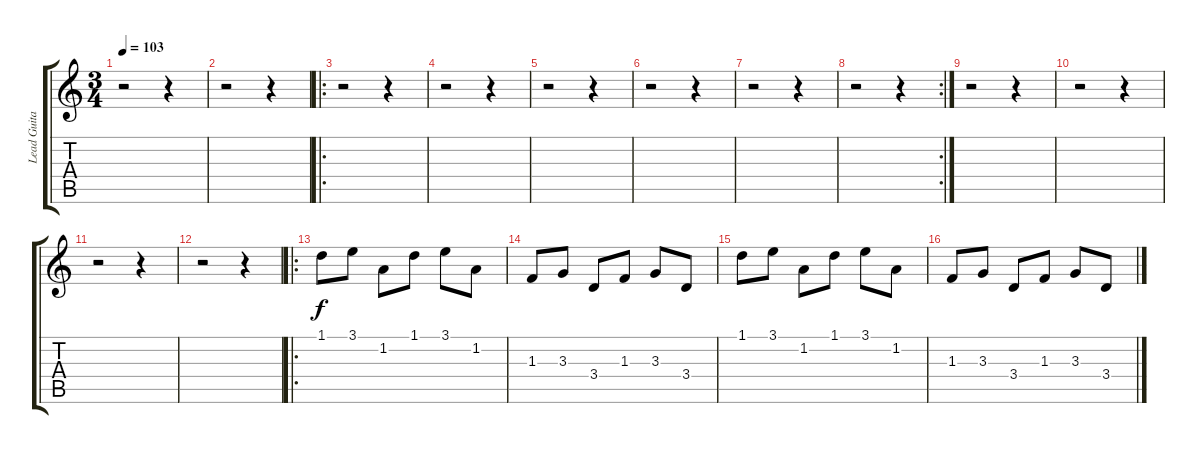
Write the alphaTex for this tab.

\track ("Lead Guitar" "Lead Guita") {instrument distortionguitar}
\staff {score tabs}
\tuning (Db4 Ab3 E3 B2 Gb2 B1) {hide}
\ts (3 4)
\tempo 103
\clef g2
\ks c
r.2{dy f instrument distortionguitar} r.4 |
r.2 r.4 |
\ro
r.2 r.4 |
r.2 r.4 |
r.2 r.4 |
r.2 r.4 |
r.2 r.4 |
\rc 2
r.2 r.4 |
r.2 r.4 |
r.2 r.4 |
r.2 r.4 |
r.2 r.4 |
\ro
1.1.8 3.1.8 1.2.8 1.1.8 3.1.8 1.2.8 |
1.3.8 3.3.8 3.4.8 1.3.8 3.3.8 3.4.8 |
1.1.8 3.1.8 1.2.8 1.1.8 3.1.8 1.2.8 |
1.3.8 3.3.8 3.4.8 1.3.8 3.3.8 3.4.8
